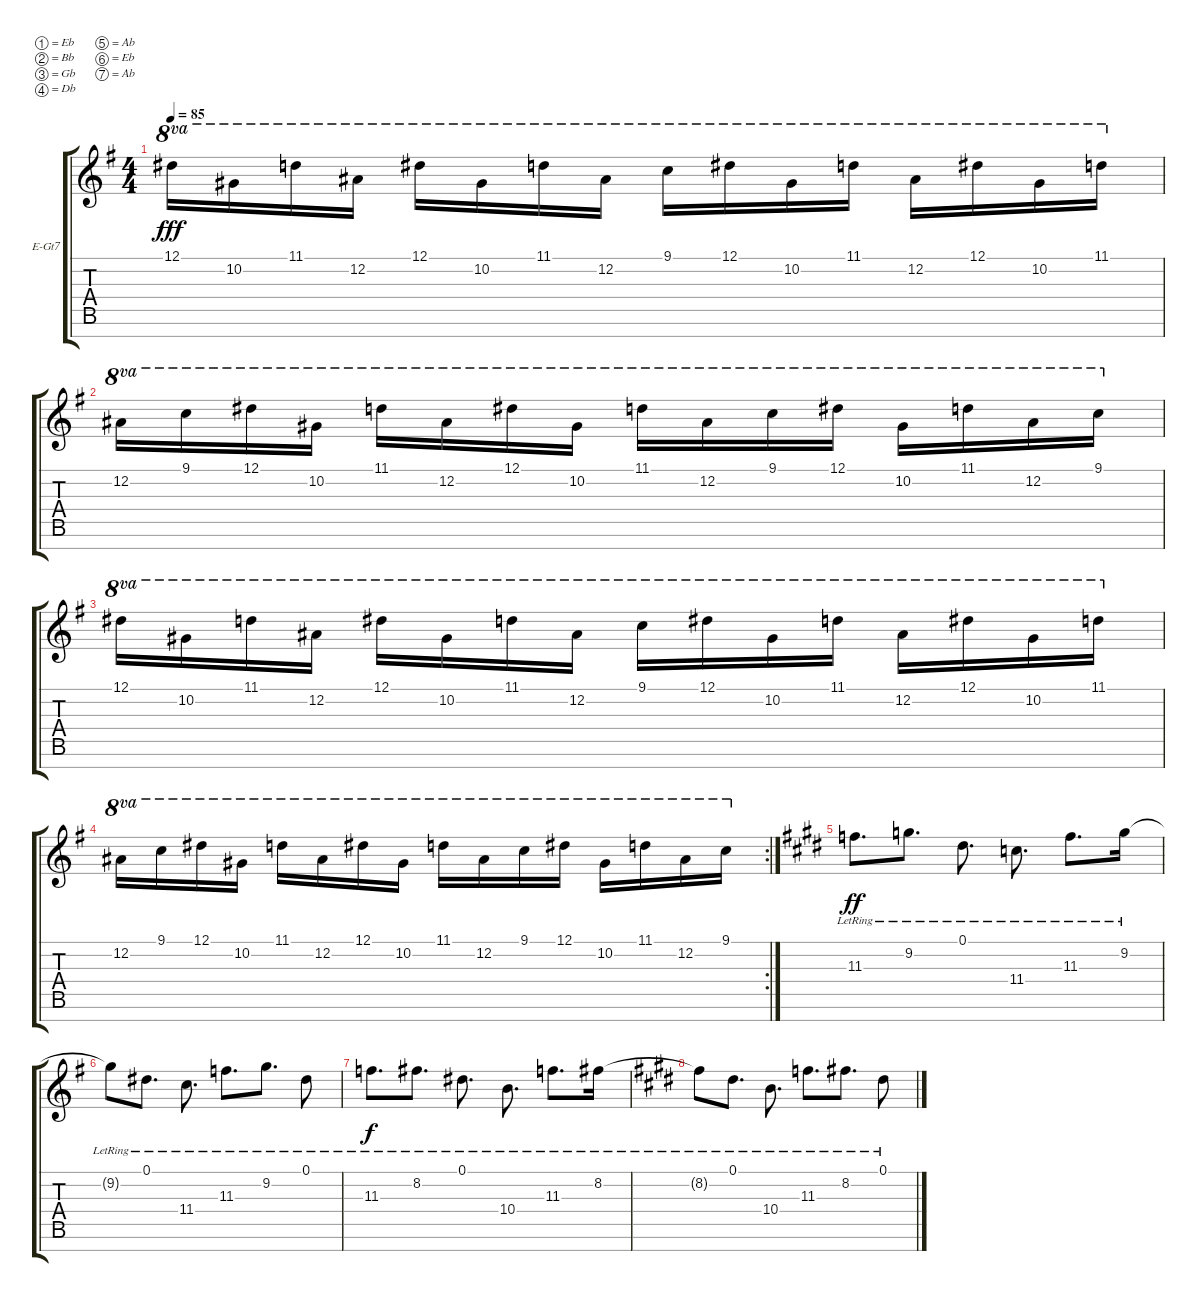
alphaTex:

\bracketExtendMode groupsimilarinstruments
\firstSystemTrackNameOrientation horizontal
\otherSystemsTrackNameOrientation horizontal
\track ("Clean M" "E-Gt7") {instrument electricguitarclean}
\staff {score tabs}
\tuning (Eb4 Bb3 Gb3 Db3 Ab2 Eb2 Ab1)
\ts (4 4)
\tempo 85
\clef g2
\ks g
12.1.16{ot 8va dy fff} 10.2.16{ot 8va} 11.1.16{ot 8va} 12.2.16{ot 8va} 12.1.16{ot 8va} 10.2.16{ot 8va} 11.1.16{ot 8va} 12.2.16{ot 8va} 9.1.16{ot 8va} 12.1.16{ot 8va} 10.2.16{ot 8va} 11.1.16{ot 8va} 12.2.16{ot 8va} 12.1.16{ot 8va} 10.2.16{ot 8va} 11.1.16{ot 8va} |
12.2.16{ot 8va} 9.1.16{ot 8va} 12.1.16{ot 8va} 10.2.16{ot 8va} 11.1.16{ot 8va} 12.2.16{ot 8va} 12.1.16{ot 8va} 10.2.16{ot 8va} 11.1.16{ot 8va} 12.2.16{ot 8va} 9.1.16{ot 8va} 12.1.16{ot 8va} 10.2.16{ot 8va} 11.1.16{ot 8va} 12.2.16{ot 8va} 9.1.16{ot 8va} |
12.1.16{ot 8va} 10.2.16{ot 8va} 11.1.16{ot 8va} 12.2.16{ot 8va} 12.1.16{ot 8va} 10.2.16{ot 8va} 11.1.16{ot 8va} 12.2.16{ot 8va} 9.1.16{ot 8va} 12.1.16{ot 8va} 10.2.16{ot 8va} 11.1.16{ot 8va} 12.2.16{ot 8va} 12.1.16{ot 8va} 10.2.16{ot 8va} 11.1.16{ot 8va} |
\rc 2
12.2.16{ot 8va} 9.1.16{ot 8va} 12.1.16{ot 8va} 10.2.16{ot 8va} 11.1.16{ot 8va} 12.2.16{ot 8va} 12.1.16{ot 8va} 10.2.16{ot 8va} 11.1.16{ot 8va} 12.2.16{ot 8va} 9.1.16{ot 8va} 12.1.16{ot 8va} 10.2.16{ot 8va} 11.1.16{ot 8va} 12.2.16{ot 8va} 9.1.16{ot 8va} |
\ks e
11.3{lr}.8{d dy ff} 9.2{lr}.8{d} 0.1{lr}.8{d} 11.4{lr}.8{d} 11.3{lr}.8{d} 9.2{lr}.16 |
\ks g
9.2{lr t}.8 0.1{lr}.8{d} 11.4{lr}.8{d} 11.3{lr}.8{d} 9.2{lr}.8{d} 0.1{lr}.8 |
11.3{lr}.8{d dy f} 8.2{lr}.8{d} 0.1{lr}.8{d} 10.4{lr}.8{d} 11.3{lr}.8{d} 8.2{lr}.16 |
\ks e
8.2{lr t}.8 0.1{lr}.8{d} 10.4{lr}.8{d} 11.3{lr}.8{d} 8.2{lr}.8{d} 0.1{lr}.8
